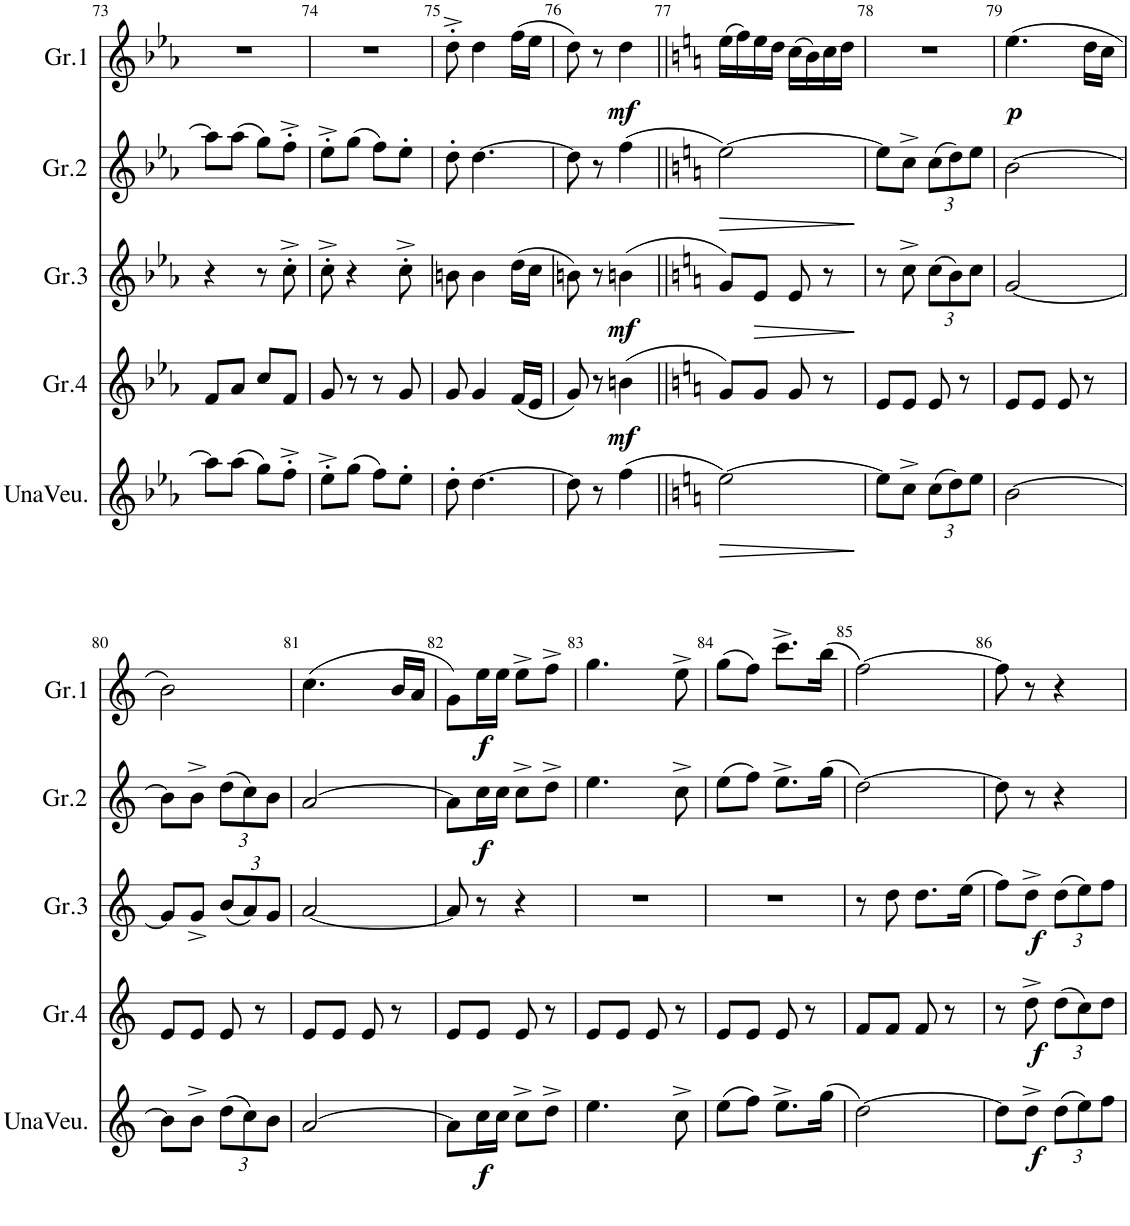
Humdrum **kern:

**kern	**dynam	**kern	**dynam	**kern	**dynam	**kern	**dynam	**kern	**dynam
*part5	*part5	*part4	*part4	*part3	*part3	*part2	*part2	*part1	*part1
*staff5	*staff5	*staff4	*staff4	*staff3	*staff3	*staff2	*staff2	*staff1	*staff1
*I"Unificació una veu	*	*I"Gralla4	*	*I"Gralla3	*	*I"Gralla2	*	*I"Gralla1	*
*I'UnaVeu.	*	*I'Gr.4	*	*I'Gr.3	*	*I'Gr.2	*	*I'Gr.1	*
!!LO:PB:g=z
*clefG2	*	*clefG2	*	*clefG2	*	*clefG2	*	*clefG2	*
*	*	*	*	*ITrd1c2	*	*	*	*	*
*k[b-e-a-]	*	*k[b-e-a-]	*	*k[b-e-a-]	*	*k[b-e-a-]	*	*k[b-e-a-]	*
*M2/4	*	*M2/4	*	*M2/4	*	*M2/4	*	*M2/4	*
=73	=73	=73	=73	=73	=73	=73	=73	=73	=73
8aa-\L]	.	8f/L	.	4r	.	8aa-\L]	.	2r	.
(8aa-\J	.	8a-/J	.	.	.	(8aa-\J	.	.	.
8gg\L)	.	8cc/L	.	8r	.	8gg\L)	.	.	.
8ff'^\J	.	8f/J	.	8cc'^\	.	8ff'^\J	.	.	.
=74	=74	=74	=74	=74	=74	=74	=74	=74	=74
8ee-'^\L	.	8g/	.	8cc'^\	.	8ee-'^\L	.	2r	.
(8gg\J	.	8r	.	4r	.	(8gg\J	.	.	.
8ff\L)	.	8r	.	.	.	8ff\L)	.	.	.
8ee-'\J	.	8g/	.	8cc'^\	.	8ee-'\J	.	.	.
=75	=75	=75	=75	=75	=75	=75	=75	=75	=75
8dd'\	.	8g/	.	8bn\	.	8dd'\	.	8dd'^\	.
[4.dd\	.	4g/	.	4b\	.	[4.dd\	.	4dd\	.
.	.	(16f/LL	.	(16dd\LL	.	.	.	(16ff\LL	.
.	.	16e-/JJ	.	16cc\JJ	.	.	.	16ee-\JJ	.
=76	=76	=76	=76	=76	=76	=76	=76	=76	=76
8dd\]	.	8g/)	.	8bn\)	.	8dd\]	.	8dd\)	.
8r	.	8r	.	8r	.	8r	.	8r	.
!	!	!	!LO:DY:b	!	!LO:DY:b	!	!	!	!LO:DY:b
(4ff\	.	(4bn\	mf	(4bn\	mf	(4ff\	.	4dd\	mf
=77||	=77||	=77||	=77||	=77||	=77||	=77||	=77||	=77||	=77||
*k[]	*	*k[]	*	*k[]	*	*k[]	*	*k[]	*
!	!	!	!	!	!	!	!LO:HP:b	!	!
[2ee\)	.	8g/L)	.	8g/L)	.	[2ee\)	>	(16ee\LL	.
.	.	.	.	.	.	.	.	16ff\)	.
.	.	8g/J	.	8e/J	.	.	.	16ee\	.
.	.	.	.	.	.	.	.	16dd\JJ	.
.	.	8g/	.	8e/	.	.	.	(16cc\LL	.
.	.	.	.	.	.	.	.	16b\)	.
.	.	8r	.	8r	.	.	.	16cc\	.
.	.	.	.	.	.	.	.	16dd\JJ	.
.	.	.	.	.	.	.	]	.	.
=78	=78	=78	=78	=78	=78	=78	=78	=78	=78
8ee\L]	.	8e/L	.	8r	.	8ee\L]	.	2r	.
8cc^\J	.	8e/J	.	8cc^\	.	8cc^\J	.	.	.
*Xbrackettup	*	*	*	*Xbrackettup	*	*Xbrackettup	*	*	*
(12cc\L	.	8e/	.	(12cc\L	.	(12cc\L	.	.	.
12dd\)	.	.	.	12b\)	.	12dd\)	.	.	.
.	.	8r	.	.	.	.	.	.	.
12ee\J	.	.	.	12cc\J	.	12ee\J	.	.	.
=79	=79	=79	=79	=79	=79	=79	=79	=79	=79
!	!	!	!	!	!	!	!	!	!LO:DY:b
[2b\	.	8e/L	.	[2g/	.	[2b\	.	(4.ee\	p
.	.	8e/J	.	.	.	.	.	.	.
.	.	8e/	.	.	.	.	.	.	.
.	.	8r	.	.	.	.	.	16dd\LL	.
.	.	.	.	.	.	.	.	16cc\JJ	.
!!LO:LB:g=z
=80	=80	=80	=80	=80	=80	=80	=80	=80	=80
8b\L]	.	8e/L	.	8g/L]	.	8b\L]	.	2b\)	.
8b^\J	.	8e/J	.	8g^/J	.	8b^\J	.	.	.
(12dd\L	.	8e/	.	(12b/L	.	(12dd\L	.	.	.
12cc\)	.	.	.	12a/)	.	12cc\)	.	.	.
.	.	8r	.	.	.	.	.	.	.
12b\J	.	.	.	12g/J	.	12b\J	.	.	.
=81	=81	=81	=81	=81	=81	=81	=81	=81	=81
[2a/	.	8e/L	.	[2a/	.	[2a/	.	(4.cc\	.
.	.	8e/J	.	.	.	.	.	.	.
.	.	8e/	.	.	.	.	.	.	.
.	.	8r	.	.	.	.	.	16b/LL	.
.	.	.	.	.	.	.	.	16a/JJ	.
=82	=82	=82	=82	=82	=82	=82	=82	=82	=82
8a\L]	.	8e/L	.	8a/]	.	8a\L]	.	8g\L)	.
!	!LO:DY:b	!	!	!	!	!	!LO:DY:b	!	!LO:DY:b
16cc\L	f	8e/J	.	8r	.	16cc\L	f	16ee\L	f
16cc\JJ	.	.	.	.	.	16cc\JJ	.	16ee\JJ	.
8cc^\L	.	8e/	.	4r	.	8cc^\L	.	8ee^\L	.
8dd^\J	.	8r	.	.	.	8dd^\J	.	8ff^\J	.
=83	=83	=83	=83	=83	=83	=83	=83	=83	=83
4.ee\	.	8e/L	.	2r	.	4.ee\	.	4.gg\	.
.	.	8e/J	.	.	.	.	.	.	.
.	.	8e/	.	.	.	.	.	.	.
8cc^\	.	8r	.	.	.	8cc^\	.	8ee^\	.
=84	=84	=84	=84	=84	=84	=84	=84	=84	=84
(8ee\L	.	8e/L	.	2r	.	(8ee\L	.	(8gg\L	.
8ff\J)	.	8e/J	.	.	.	8ff\J)	.	8ff\J)	.
8.ee^\L	.	8e/	.	.	.	8.ee^\L	.	8.ccc^\L	.
.	.	8r	.	.	.	.	.	.	.
(16gg\Jk	.	.	.	.	.	(16gg\Jk	.	(16bb\Jk	.
=85	=85	=85	=85	=85	=85	=85	=85	=85	=85
[2dd\)	.	8f/L	.	8r	.	[2dd\)	.	[2ff\)	.
.	.	8f/J	.	8dd\	.	.	.	.	.
.	.	8f/	.	8.dd\L	.	.	.	.	.
.	.	8r	.	.	.	.	.	.	.
.	.	.	.	(16ee\Jk	.	.	.	.	.
=86	=86	=86	=86	=86	=86	=86	=86	=86	=86
8dd\L]	.	8r	.	8ff\L)	.	8dd\]	.	8ff\]	.
!	!LO:DY:b	!	!LO:DY:b	!	!LO:DY:b	!	!	!	!
8dd^\J	f	8dd^\	f	8dd^\J	f	8r	.	8r	.
*	*	*Xbrackettup	*	*	*	*	*	*	*
(12dd\L	.	(12dd\L	.	(12dd\L	.	4r	.	4r	.
12ee\)	.	12cc\)	.	12ee\)	.	.	.	.	.
12ff\J	.	12dd\J	.	12ff\J	.	.	.	.	.
=	=	=	=	=	=	=	=	=	=
*-	*-	*-	*-	*-	*-	*-	*-	*-	*-
